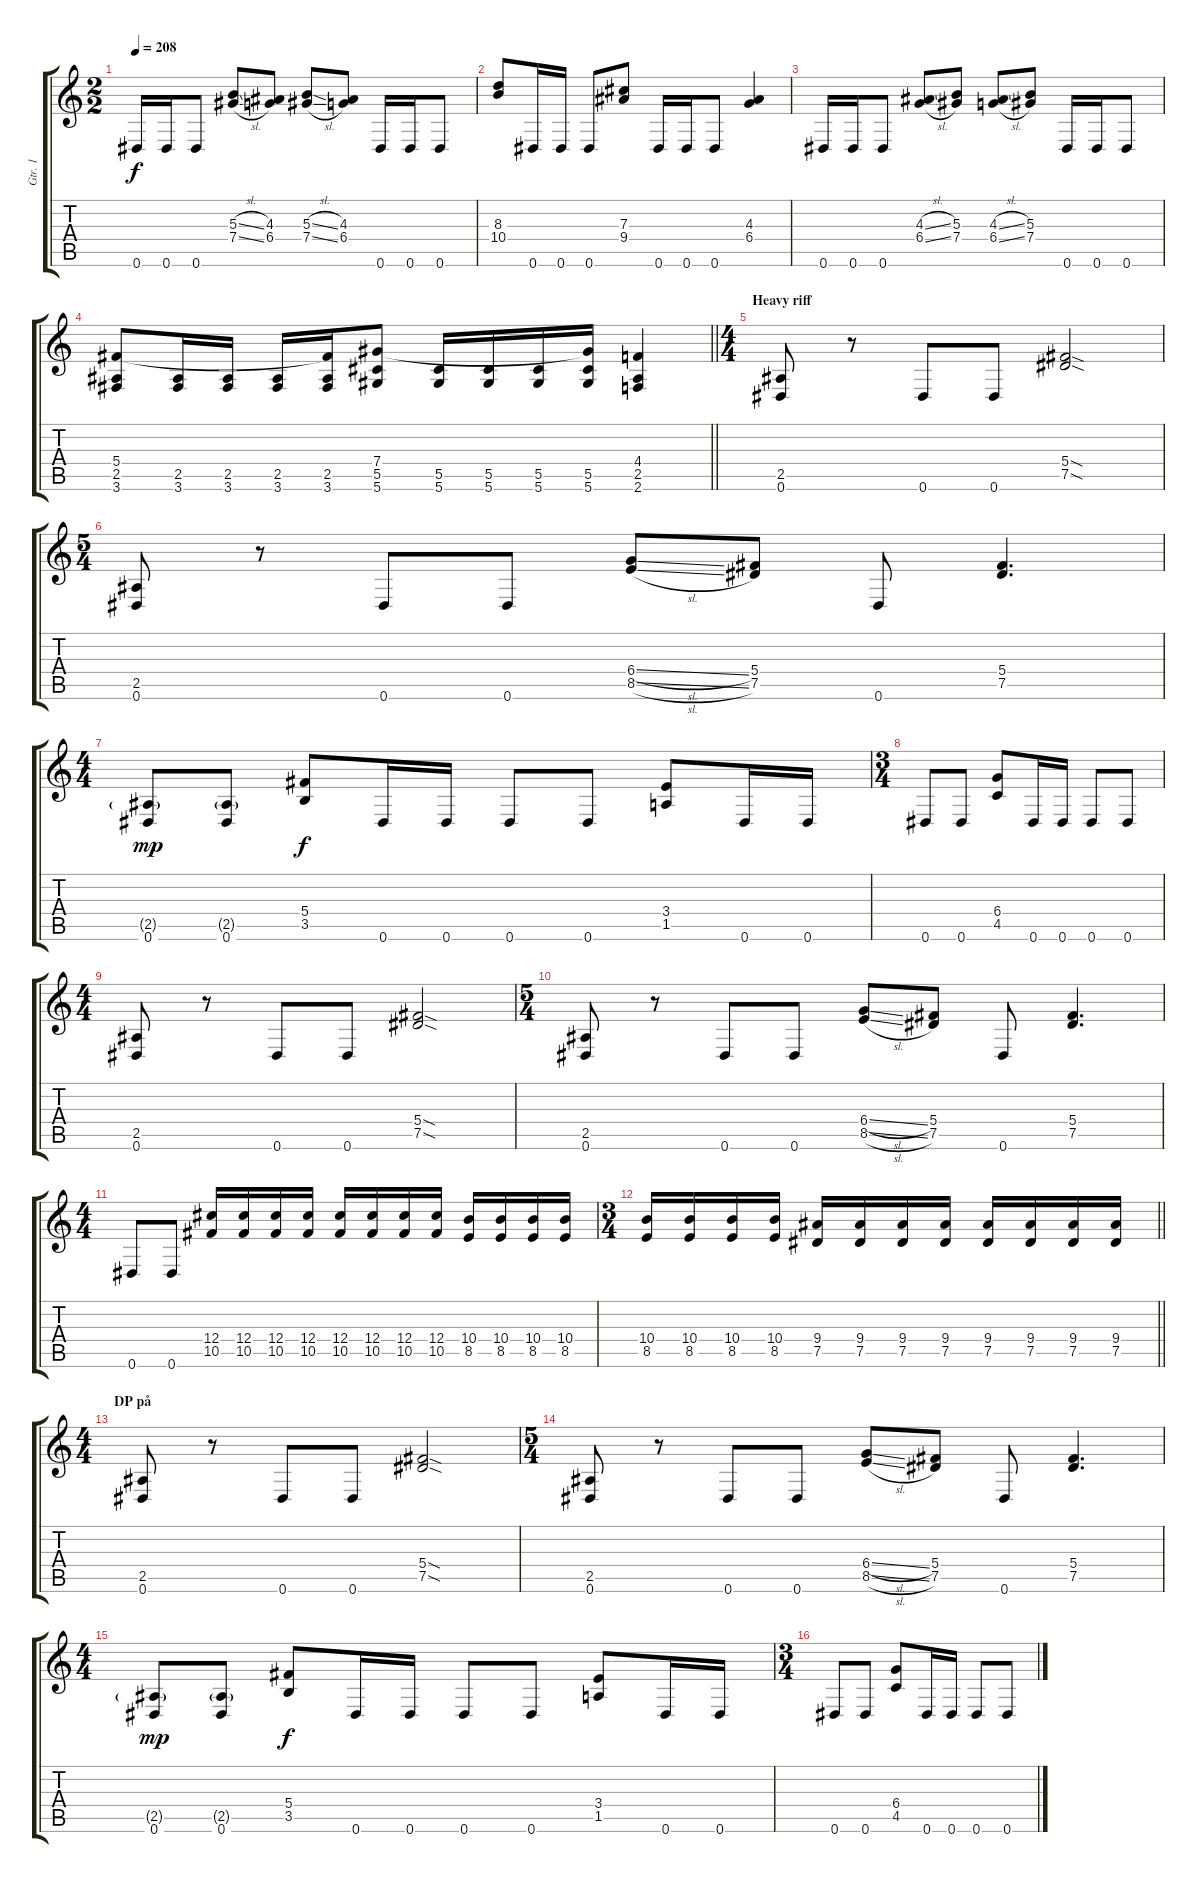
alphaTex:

\track ("Gtr. 1" "Gtr. 1") {instrument distortionguitar}
\staff {score tabs}
\tuning (Eb4 Bb3 Gb3 Db3 Ab2 Eb2) {hide}
\ts (2 2)
\tempo 208
\clef g2
\ks c
0.6.16{dy f} 0.6.16 0.6.8 (5.3{sl} 7.4{sl}).8 (4.3 6.4).8 (5.3{sl} 7.4{sl}).8 (4.3 6.4).8 0.6.16 0.6.16 0.6.8 |
(8.3 10.4).8 0.6.16 0.6.16 0.6.8 (7.3 9.4).8 0.6.16 0.6.16 0.6.8 (4.3 6.4).4 |
0.6.16 0.6.16 0.6.8 (4.3{sl} 6.4{sl}).8 (5.3 7.4).8 (4.3{sl} 6.4{sl}).8 (5.3 7.4).8 0.6.16 0.6.16 0.6.8 |
\barLineRight lightlight
(5.4 2.5 3.6).8 (2.5 3.6).16 (2.5 3.6).16 (2.5 3.6).16 (5.4{t} 2.5 3.6).16 (7.4 5.5 5.6).8 (5.5 5.6).16 (5.5 5.6).16 (5.5 5.6).16 (7.4{t} 5.5 5.6).16 (4.4 2.5 2.6).4 |
\ts (4 4)
\section ("" "Heavy riff")
(2.5 0.6).8 r.8 0.6.8 0.6.8 (5.4{sod} 7.5{sod}).2 |
\ts (5 4)
(2.5 0.6).8 r.8 0.6.8 0.6.8 (6.4{sl} 8.5{sl}).8 (5.4 7.5).8 0.6.8 (5.4 7.5).4{d} |
\ts (4 4)
(2.5{g} 0.6).8{dy mp} (2.5{g} 0.6).8 (5.4 3.5).8{dy f} 0.6.16 0.6.16 0.6.8 0.6.8 (3.4 1.5).8 0.6.16 0.6.16 |
\ts (3 4)
0.6.8 0.6.8 (6.4 4.5).8 0.6.16 0.6.16 0.6.8 0.6.8 |
\ts (4 4)
(2.5 0.6).8 r.8 0.6.8 0.6.8 (5.4{sod} 7.5{sod}).2 |
\ts (5 4)
(2.5 0.6).8 r.8 0.6.8 0.6.8 (6.4{sl} 8.5{sl}).8 (5.4 7.5).8 0.6.8 (5.4 7.5).4{d} |
\ts (4 4)
0.6.8 0.6.8 (12.4 10.5).16 (12.4 10.5).16 (12.4 10.5).16 (12.4 10.5).16 (12.4 10.5).16 (12.4 10.5).16 (12.4 10.5).16 (12.4 10.5).16 (10.4 8.5).16 (10.4 8.5).16 (10.4 8.5).16 (10.4 8.5).16 |
\ts (3 4)
\barLineRight lightlight
(10.4 8.5).16 (10.4 8.5).16 (10.4 8.5).16 (10.4 8.5).16 (9.4 7.5).16 (9.4 7.5).16 (9.4 7.5).16 (9.4 7.5).16 (9.4 7.5).16 (9.4 7.5).16 (9.4 7.5).16 (9.4 7.5).16 |
\ts (4 4)
\section ("" "DP på")
(2.5 0.6).8 r.8 0.6.8 0.6.8 (5.4{sod} 7.5{sod}).2 |
\ts (5 4)
(2.5 0.6).8 r.8 0.6.8 0.6.8 (6.4{sl} 8.5{sl}).8 (5.4 7.5).8 0.6.8 (5.4 7.5).4{d} |
\ts (4 4)
(2.5{g} 0.6).8{dy mp} (2.5{g} 0.6).8 (5.4 3.5).8{dy f} 0.6.16 0.6.16 0.6.8 0.6.8 (3.4 1.5).8 0.6.16 0.6.16 |
\ts (3 4)
0.6.8 0.6.8 (6.4 4.5).8 0.6.16 0.6.16 0.6.8 0.6.8
